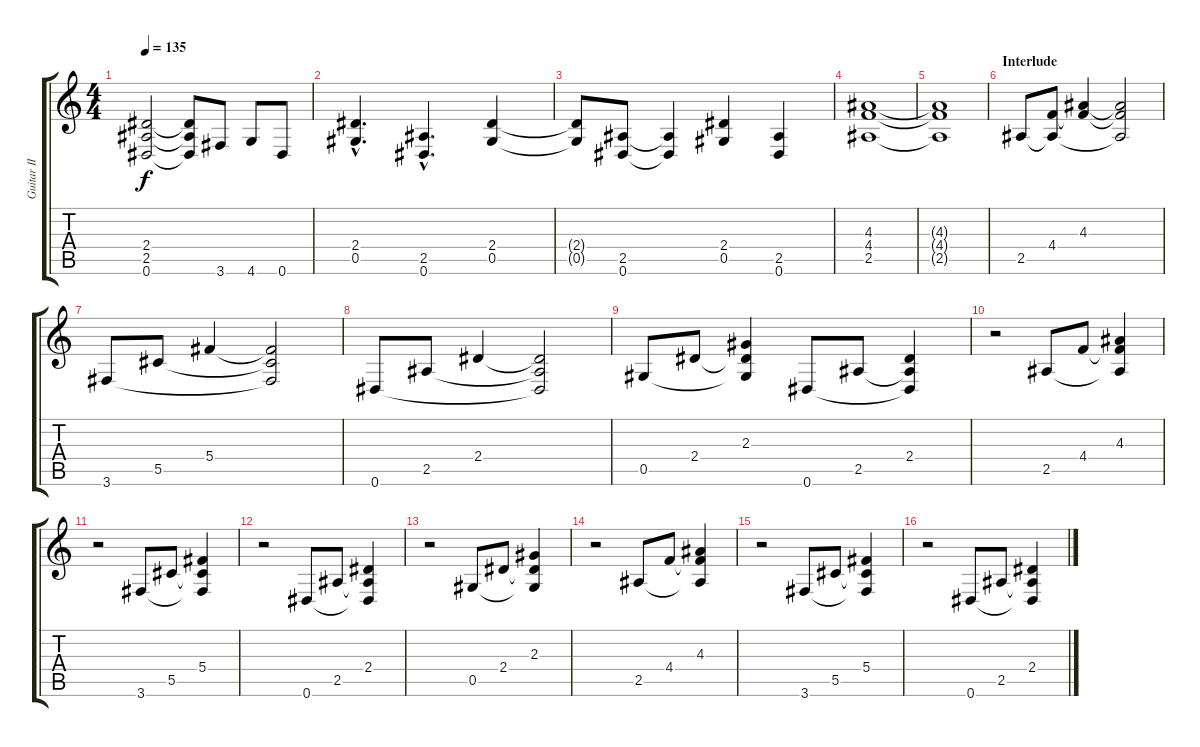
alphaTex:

\track ("Guitar II" "Guitar II") {instrument distortionguitar}
\staff {score tabs}
\tuning (Eb4 Bb3 Gb3 Db3 Ab2 Eb2) {hide}
\ts (4 4)
\tempo 135
\clef g2
\ks c
(2.4{t} 2.5{t} 0.6{t}).2{dy f} (2.4{t} 2.5{t} 0.6{t}).8 3.6.8 4.6.8 0.6.8 |
(2.4{hac} 0.5{hac}).4{d} (2.5{hac} 0.6{hac}).4{d} (2.4 0.5).4 |
(2.4{t} 0.5{t}).8 (2.5 0.6).8 (2.5{t} 0.6{t}).4 (2.4 0.5).4 (2.5 0.6).4 |
(4.3 4.4 2.5).1 |
(4.3{t} 4.4{t} 2.5{t}).1 |
\section ("" "Interlude")
2.5.8 (4.4 2.5{t}).8 (4.3 4.4{t}).4 (4.3{t} 4.4{t} 2.5{t}).2 |
3.6.8 5.5.8 5.4.4 (5.4{t} 5.5{t} 3.6{t}).2 |
0.6.8 2.5.8 2.4.4 (2.4{t} 2.5{t} 0.6{t}).2 |
0.5.8 2.4.8 (2.3 2.4{t} 0.5{t}).4 0.6.8 2.5.8 (2.4 2.5{t} 0.6{t}).4 |
r.2 2.5.8 4.4.8 (4.3 4.4{t} 2.5{t}).4 |
r.2 3.6.8 5.5.8 (5.4 5.5{t} 3.6{t}).4 |
r.2 0.6.8 2.5.8 (2.4 2.5{t} 0.6{t}).4 |
r.2 0.5.8 2.4.8 (2.3 2.4{t} 0.5{t}).4 |
r.2 2.5.8 4.4.8 (4.3 4.4{t} 2.5{t}).4 |
r.2 3.6.8 5.5.8 (5.4 5.5{t} 3.6{t}).4 |
r.2 0.6.8 2.5.8 (2.4 2.5{t} 0.6{t}).4
